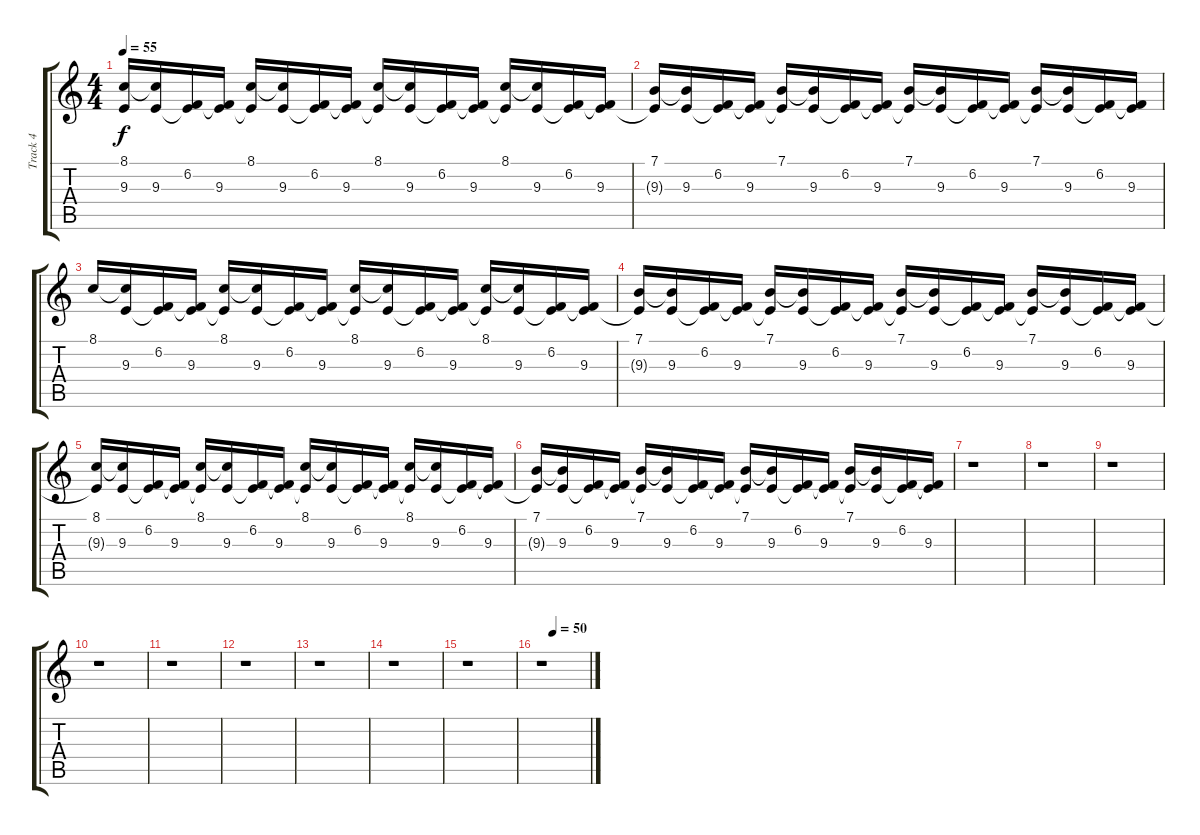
\track ("Track 4" "Track 4") {instrument acousticgrandpiano}
\staff {score tabs}
\tuning (E4 B3 G3 D3 A2 E2) {hide}
\ts (4 4)
\tempo 55
\clef g2
\ks c
(8.1 9.3{t}).16{dy f} (8.1{t} 9.3).16 (6.2 9.3{t}).16 (6.2{t} 9.3).16 (8.1 9.3{t}).16 (8.1{t} 9.3).16 (6.2 9.3{t}).16 (6.2{t} 9.3).16 (8.1 9.3{t}).16 (8.1{t} 9.3).16 (6.2 9.3{t}).16 (6.2{t} 9.3).16 (8.1 9.3{t}).16 (8.1{t} 9.3).16 (6.2 9.3{t}).16 (6.2{t} 9.3).16 |
(7.1 9.3{t}).16 (7.1{t} 9.3).16 (6.2 9.3{t}).16 (6.2{t} 9.3).16 (7.1 9.3{t}).16 (7.1{t} 9.3).16 (6.2 9.3{t}).16 (6.2{t} 9.3).16 (7.1 9.3{t}).16 (7.1{t} 9.3).16 (6.2 9.3{t}).16 (6.2{t} 9.3).16 (7.1 9.3{t}).16 (7.1{t} 9.3).16 (6.2 9.3{t}).16 (6.2{t} 9.3).16 |
8.1.16 (8.1{t} 9.3).16 (6.2 9.3{t}).16 (6.2{t} 9.3).16 (8.1 9.3{t}).16 (8.1{t} 9.3).16 (6.2 9.3{t}).16 (6.2{t} 9.3).16 (8.1 9.3{t}).16 (8.1{t} 9.3).16 (6.2 9.3{t}).16 (6.2{t} 9.3).16 (8.1 9.3{t}).16 (8.1{t} 9.3).16 (6.2 9.3{t}).16 (6.2{t} 9.3).16 |
(7.1 9.3{t}).16 (7.1{t} 9.3).16 (6.2 9.3{t}).16 (6.2{t} 9.3).16 (7.1 9.3{t}).16 (7.1{t} 9.3).16 (6.2 9.3{t}).16 (6.2{t} 9.3).16 (7.1 9.3{t}).16 (7.1{t} 9.3).16 (6.2 9.3{t}).16 (6.2{t} 9.3).16 (7.1 9.3{t}).16 (7.1{t} 9.3).16 (6.2 9.3{t}).16 (6.2{t} 9.3).16 |
(8.1 9.3{t}).16 (8.1{t} 9.3).16 (6.2 9.3{t}).16 (6.2{t} 9.3).16 (8.1 9.3{t}).16 (8.1{t} 9.3).16 (6.2 9.3{t}).16 (6.2{t} 9.3).16 (8.1 9.3{t}).16 (8.1{t} 9.3).16 (6.2 9.3{t}).16 (6.2{t} 9.3).16 (8.1 9.3{t}).16 (8.1{t} 9.3).16 (6.2 9.3{t}).16 (6.2{t} 9.3).16 |
(7.1 9.3{t}).16 (7.1{t} 9.3).16 (6.2 9.3{t}).16 (6.2{t} 9.3).16 (7.1 9.3{t}).16 (7.1{t} 9.3).16 (6.2 9.3{t}).16 (6.2{t} 9.3).16 (7.1 9.3{t}).16 (7.1{t} 9.3).16 (6.2 9.3{t}).16 (6.2{t} 9.3).16 (7.1 9.3{t}).16 (7.1{t} 9.3).16 (6.2 9.3{t}).16 (6.2{t} 9.3).16 |
r.1 |
r.1 |
r.1 |
r.1 |
r.1 |
r.1 |
r.1 |
r.1 |
r.1 |
\tempo (50 0.25)
r.1
